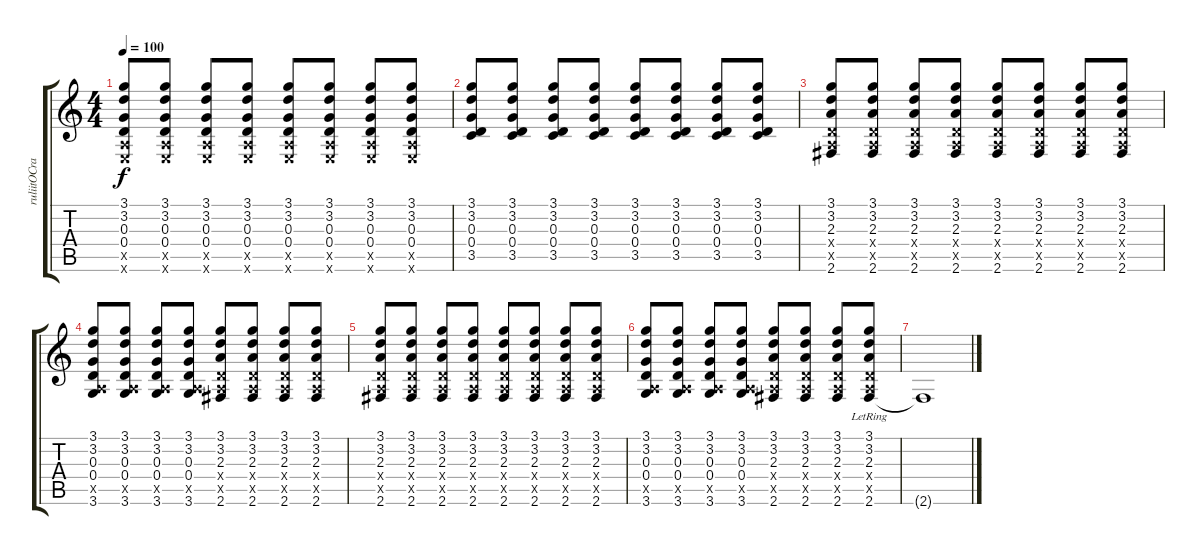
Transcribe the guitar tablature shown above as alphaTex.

\track ("ruliitOCrack!" "ruliitOCra") {instrument acousticguitarsteel}
\staff {score tabs}
\tuning (E4 B3 G3 D3 A2 E2) {hide}
\ts (4 4)
\tempo 100
\clef g2
\ks c
(3.1 3.2 0.3 0.4 0.5{x} 0.6{x}).8{dy f} (3.1 3.2 0.3 0.4 0.5{x} 0.6{x}).8 (3.1 3.2 0.3 0.4 0.5{x} 0.6{x}).8 (3.1 3.2 0.3 0.4 0.5{x} 0.6{x}).8 (3.1 3.2 0.3 0.4 0.5{x} 0.6{x}).8 (3.1 3.2 0.3 0.4 0.5{x} 0.6{x}).8 (3.1 3.2 0.3 0.4 0.5{x} 0.6{x}).8 (3.1 3.2 0.3 0.4 0.5{x} 0.6{x}).8 |
(3.1 3.2 0.3 0.4 3.5).8 (3.1 3.2 0.3 0.4 3.5).8 (3.1 3.2 0.3 0.4 3.5).8 (3.1 3.2 0.3 0.4 3.5).8 (3.1 3.2 0.3 0.4 3.5).8 (3.1 3.2 0.3 0.4 3.5).8 (3.1 3.2 0.3 0.4 3.5).8 (3.1 3.2 0.3 0.4 3.5).8 |
(3.1 3.2 2.3 0.4{x} 0.5{x} 2.6).8 (3.1 3.2 2.3 0.4{x} 0.5{x} 2.6).8 (3.1 3.2 2.3 0.4{x} 0.5{x} 2.6).8 (3.1 3.2 2.3 0.4{x} 0.5{x} 2.6).8 (3.1 3.2 2.3 0.4{x} 0.5{x} 2.6).8 (3.1 3.2 2.3 0.4{x} 0.5{x} 2.6).8 (3.1 3.2 2.3 0.4{x} 0.5{x} 2.6).8 (3.1 3.2 2.3 0.4{x} 0.5{x} 2.6).8 |
(3.1 3.2 0.3 0.4 0.5{x} 3.6).8 (3.1 3.2 0.3 0.4 0.5{x} 3.6).8 (3.1 3.2 0.3 0.4 0.5{x} 3.6).8 (3.1 3.2 0.3 0.4 0.5{x} 3.6).8 (3.1 3.2 2.3 0.4{x} 0.5{x} 2.6).8 (3.1 3.2 2.3 0.4{x} 0.5{x} 2.6).8 (3.1 3.2 2.3 0.4{x} 0.5{x} 2.6).8 (3.1 3.2 2.3 0.4{x} 0.5{x} 2.6).8 |
(3.1 3.2 2.3 0.4{x} 0.5{x} 2.6).8 (3.1 3.2 2.3 0.4{x} 0.5{x} 2.6).8 (3.1 3.2 2.3 0.4{x} 0.5{x} 2.6).8 (3.1 3.2 2.3 0.4{x} 0.5{x} 2.6).8 (3.1 3.2 2.3 0.4{x} 0.5{x} 2.6).8 (3.1 3.2 2.3 0.4{x} 0.5{x} 2.6).8 (3.1 3.2 2.3 0.4{x} 0.5{x} 2.6).8 (3.1 3.2 2.3 0.4{x} 0.5{x} 2.6).8 |
(3.1 3.2 0.3 0.4 0.5{x} 3.6).8 (3.1 3.2 0.3 0.4 0.5{x} 3.6).8 (3.1 3.2 0.3 0.4 0.5{x} 3.6).8 (3.1 3.2 0.3 0.4 0.5{x} 3.6).8 (3.1 3.2 2.3 0.4{x} 0.5{x} 2.6).8 (3.1 3.2 2.3 0.4{x} 0.5{x} 2.6).8 (3.1 3.2 2.3 0.4{x} 0.5{x} 2.6).8 (3.1{lr} 3.2{lr} 2.3{lr} 0.4{x} 0.5{x} 2.6{lr}).8 |
2.6{t}.1
